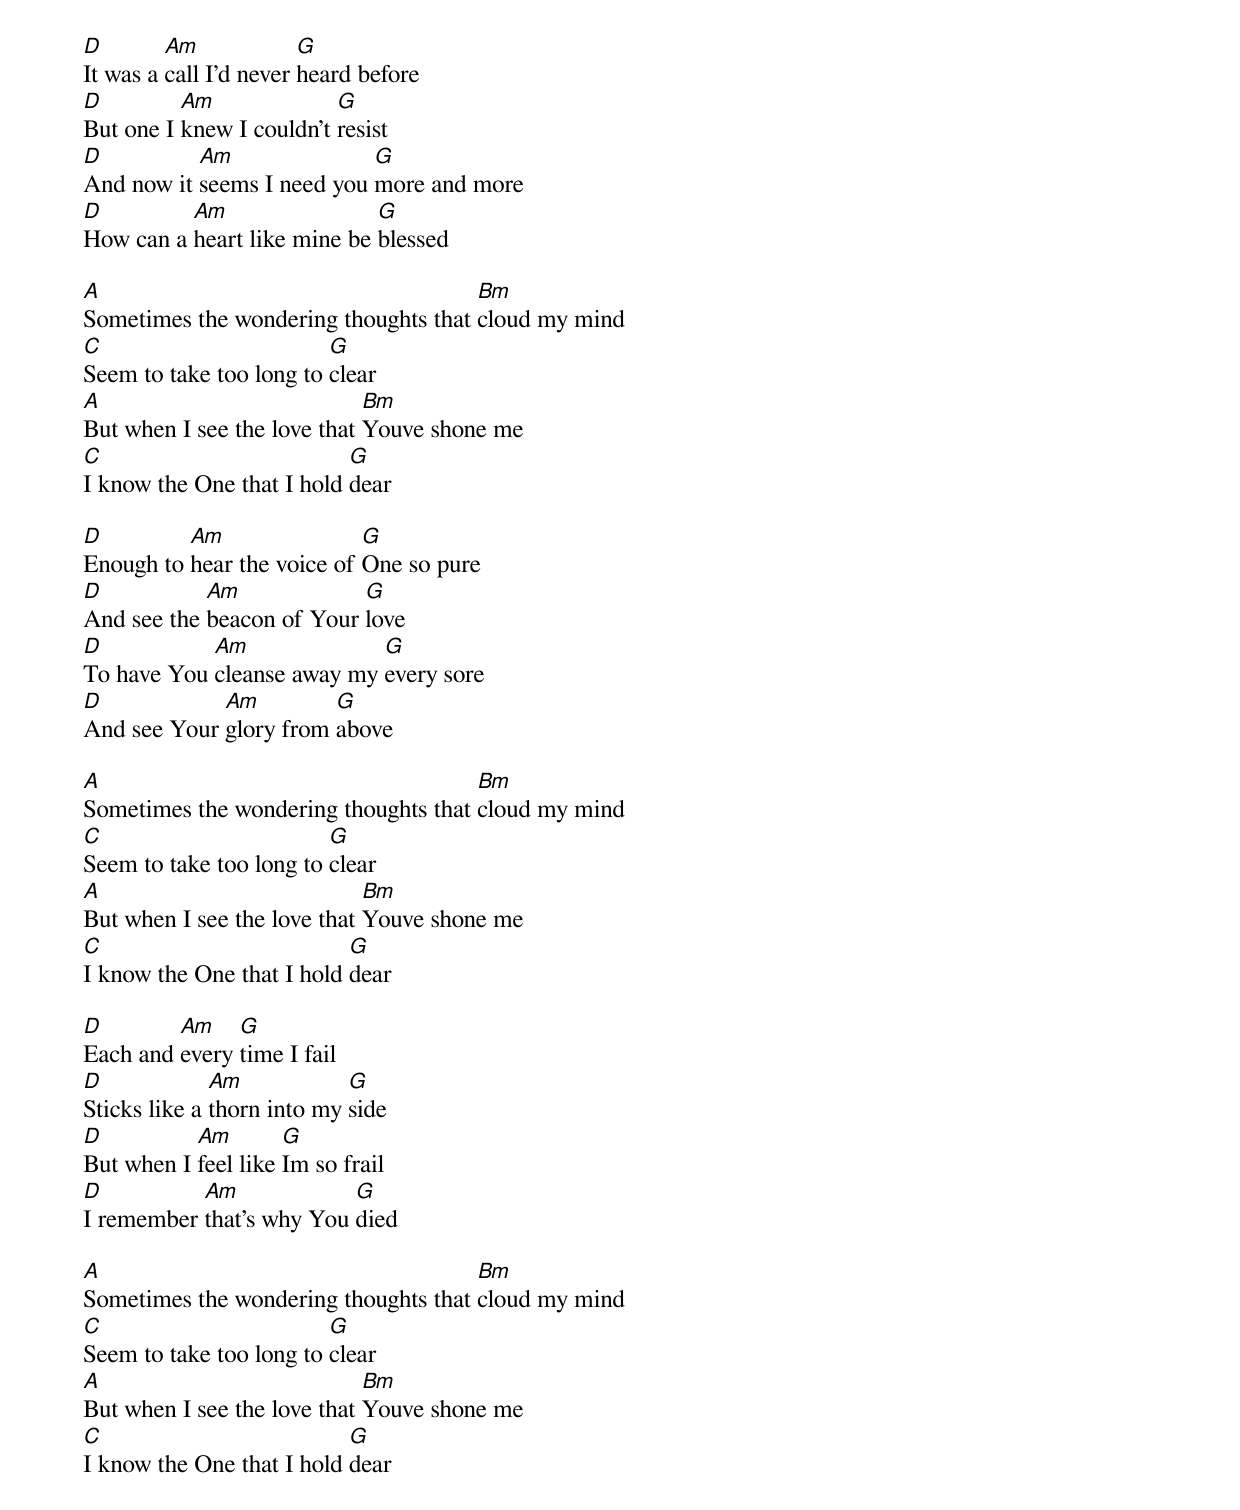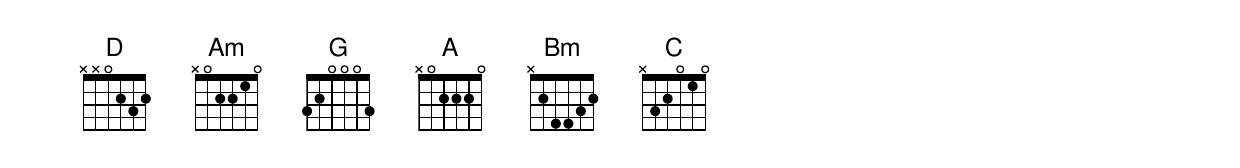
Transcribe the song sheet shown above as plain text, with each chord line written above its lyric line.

D        Am             G
It was a call I'd never heard before
D         Am              G
But one I knew I couldn't resist
D          Am               G
And now it seems I need you more and more
D         Am                 G
How can a heart like mine be blessed

A                                     Bm
Sometimes the wondering thoughts that cloud my mind
C                        G
Seem to take too long to clear
A                            Bm
But when I see the love that Youve shone me
C                          G
I know the One that I hold dear

D         Am                G
Enough to hear the voice of One so pure
D           Am             G
And see the beacon of Your love
D           Am              G
To have You cleanse away my every sore
D            Am         G
And see Your glory from above

A                                     Bm
Sometimes the wondering thoughts that cloud my mind
C                        G
Seem to take too long to clear
A                            Bm
But when I see the love that Youve shone me
C                          G
I know the One that I hold dear

D        Am    G
Each and every time I fail
D             Am            G
Sticks like a thorn into my side
D          Am        G
But when I feel like Im so frail
D          Am             G
I remember that's why You died

A                                     Bm
Sometimes the wondering thoughts that cloud my mind
C                        G
Seem to take too long to clear
A                            Bm
But when I see the love that Youve shone me
C                          G
I know the One that I hold dear
